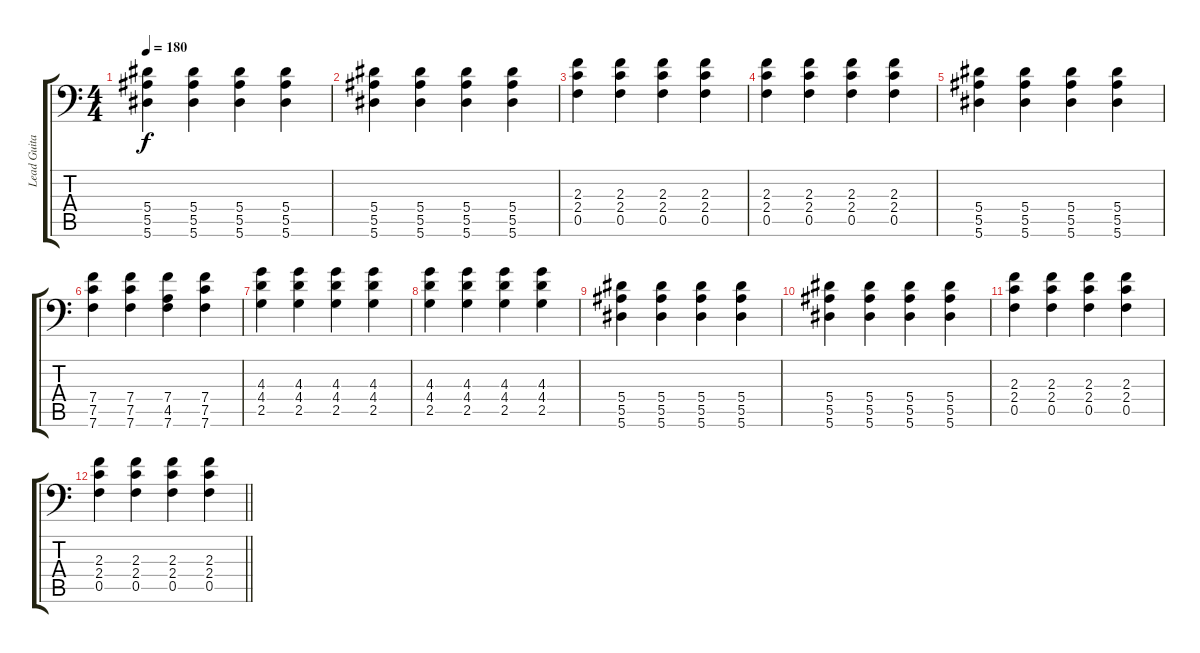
\track ("Lead Guitar 2" "Lead Guita") {instrument distortionguitar}
\staff {score tabs}
\tuning (C4 G3 Eb3 Bb2 F2 Bb1) {hide}
\ts (4 4)
\tempo 180
\clef f4
\ks c
(5.4 5.5 5.6).4{dy f} (5.4 5.5 5.6).4 (5.4 5.5 5.6).4 (5.4 5.5 5.6).4 |
(5.4 5.5 5.6).4 (5.4 5.5 5.6).4 (5.4 5.5 5.6).4 (5.4 5.5 5.6).4 |
(2.3 2.4 0.5).4 (2.3 2.4 0.5).4 (2.3 2.4 0.5).4 (2.3 2.4 0.5).4 |
(2.3 2.4 0.5).4 (2.3 2.4 0.5).4 (2.3 2.4 0.5).4 (2.3 2.4 0.5).4 |
(5.4 5.5 5.6).4 (5.4 5.5 5.6).4 (5.4 5.5 5.6).4 (5.4 5.5 5.6).4 |
(7.4 7.5 7.6).4 (7.4 7.5 7.6).4 (7.4 4.5 7.6).4 (7.4 7.5 7.6).4 |
(4.3 4.4 2.5).4 (4.3 4.4 2.5).4 (4.3 4.4 2.5).4 (4.3 4.4 2.5).4 |
(4.3 4.4 2.5).4 (4.3 4.4 2.5).4 (4.3 4.4 2.5).4 (4.3 4.4 2.5).4 |
(5.4 5.5 5.6).4 (5.4 5.5 5.6).4 (5.4 5.5 5.6).4 (5.4 5.5 5.6).4 |
(5.4 5.5 5.6).4 (5.4 5.5 5.6).4 (5.4 5.5 5.6).4 (5.4 5.5 5.6).4 |
(2.3 2.4 0.5).4 (2.3 2.4 0.5).4 (2.3 2.4 0.5).4 (2.3 2.4 0.5).4 |
\barLineRight lightlight
(2.3 2.4 0.5).4 (2.3 2.4 0.5).4 (2.3 2.4 0.5).4 (2.3 2.4 0.5).4
